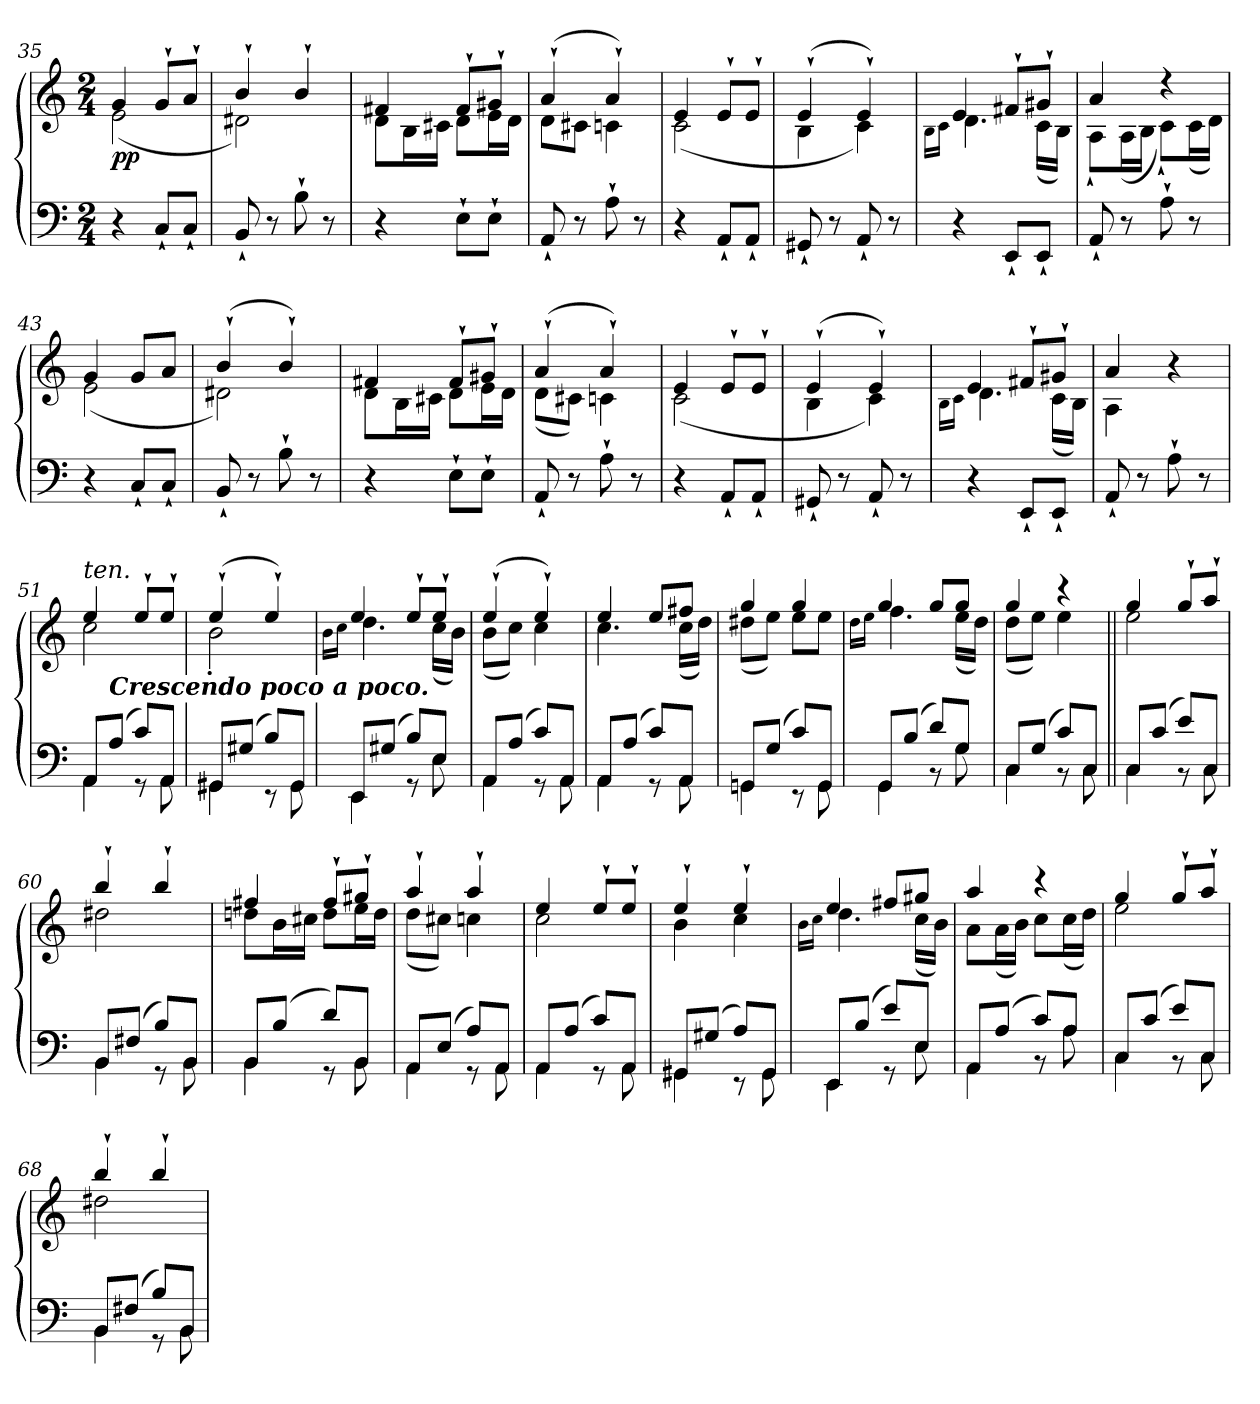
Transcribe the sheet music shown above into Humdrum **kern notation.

**kern	**kern	**dynam
*part1	*part1	*part1
*staff2	*staff1	*staff1/2
*clefF4	*clefG2	*
*k[]	*k[]	*
*M2/4	*M2/4	*
=35	=35	=35
*	*^	*
!	!	!	!LO:DY:b
4r	4g/	(<2e\	pp
8C`/L	8g`/L	.	.
8C`/J	8a`/J	.	.
=36	=36	=36	=36
8BB`/	4b`/	2d#X\)	.
8r	.	.	.
8B`\	4b`/	.	.
8r	.	.	.
=37	=37	=37	=37
4r	4f#X/	8d\L	.
.	.	16B\L	.
.	.	16c#X\JJ	.
8E`\L	8f#`/L	8d\L	.
8E`\J	8g#X`/J	16e\L	.
.	.	16d\JJ	.
=38	=38	=38	=38
8AA`/	(>4a`/	8d\L	.
8r	.	8c#X\J	.
8A`\	4a`/)	4cn\	.
8r	.	.	.
=39	=39	=39	=39
4r	4e/	(<2c\	.
8AA`/L	8e`/L	.	.
8AA`/J	8e`/J	.	.
=40	=40	=40	=40
8GG#X`/	(>4e`/	4B\	.
8r	.	.	.
8AA`/	4e`/)	4c\)	.
8r	.	.	.
=41	=41	=41	=41
.	.	16qqB\LL	.
.	.	16qqc\JJ	.
4r	4e/	4.d\	.
8EE`/L	8f#X`/L	.	.
8EE`/J	8g#X`/J	(<16c\LL	.
.	.	16B\JJ)	.
=42	=42	=42	=42
8AA`/	4a/	8A`\L	.
8r	.	(>16A\L	.
.	.	16B\JJ	.
8A`\	4r	8c`\L)	.
8r	.	(>16c\L	.
.	.	16d\JJ)	.
=43	=43	=43	=43
4r	4g/	(<2e\	.
8C`/L	8g/L	.	.
8C`/J	8a/J	.	.
=44	=44	=44	=44
8BB`/	(>4b`/	2d#X\)	.
8r	.	.	.
8B`\	4b`/)	.	.
8r	.	.	.
=45	=45	=45	=45
4r	4f#X/	8d\L	.
.	.	16B\L	.
.	.	16c#X\JJ	.
8E`\L	8f#`/L	8d\L	.
8E`\J	8g#X`/J	16e\L	.
.	.	16d\JJ	.
=46	=46	=46	=46
8AA`/	(>4a`/	(<8d\L	.
8r	.	8c#X\J)	.
8A`\	4a`/)	4cn\	.
8r	.	.	.
=47	=47	=47	=47
4r	4e/	(<2c\	.
8AA`/L	8e`/L	.	.
8AA`/J	8e`/J	.	.
=48	=48	=48	=48
8GG#X`/	(>4e`/	4B\	.
8r	.	.	.
8AA`/	4e`/)	4c\)	.
8r	.	.	.
=49	=49	=49	=49
.	.	16qqB\LL	.
.	.	16qqc\JJ	.
4r	4e/	4.d\	.
8EE`/L	8f#X`/L	.	.
8EE`/J	8g#X`/J	(<16c\LL	.
.	.	16B\JJ)	.
=50	=50	=50	=50
8AA`/	4a/	4A\	.
8r	.	.	.
8A`\	4r	4ryy	.
8r	.	.	.
=51	=51	=51	=51
*^	*	*	*
!	!	!LO:TX:a:i:t=ten.	!	!
8AA/L	4AA\	4ee/	2cc\	.
!LO:TX:a:Bi:t=Crescendo poco a poco.	!	!	!	!
(<8A/J	.	.	.	.
8c/L)	8r	8ee`/L	.	.
8AA/J	8AA\	8ee`/J	.	.
=52	=52	=52	=52	=52
8GG#X/L	4GG#\	(>4ee`/	2b'\	.
(<8G#X/J	.	.	.	.
8B/L)	8r	4ee`/)	.	.
8GG#/J	8GG#\	.	.	.
=53	=53	=53	=53	=53
.	.	.	16qqb\LL	.
.	.	.	16qqcc\JJ	.
8EE/L	4EE\	4ee/	4.dd\	.
(<8G#X/J	.	.	.	.
8B/L)	8r	8ee`/L	.	.
8E/J	8E\	8ee`/J	(<16cc\LL	.
.	.	.	16b\JJ)	.
=54	=54	=54	=54	=54
8AA/L	4AA\	(>4ee`/	(<8b\L	.
(<8A/J	.	.	8cc\J)	.
8c/L)	8r	4ee`/)	4cc\	.
8AA/J	8AA\	.	.	.
=55	=55	=55	=55	=55
8AA/L	4AA\	4ee/	4.cc\	.
(<8A/J	.	.	.	.
8c/L)	8r	8ee/L	.	.
8AA/J	8AA\	8ff#X/J	(>16cc\LL	.
.	.	.	16dd\JJ)	.
=56	=56	=56	=56	=56
8GGn/L	4GG\	4gg/	(>8dd#X\L	.
(<8G/J	.	.	8ee\J)	.
8c/L)	8r	4gg/	8ee\L	.
8GG/J	8GG\	.	8ee\J	.
=57	=57	=57	=57	=57
.	.	.	16qqdd\LL	.
.	.	.	16qqee\JJ	.
8GG/L	4GG\	4gg/	4.ff\	.
(<8B/J	.	.	.	.
8d/L)	8r	8gg/L	.	.
8G/J	8G\	8gg/J	(>16ee\LL	.
.	.	.	16dd\JJ)	.
=58	=58	=58	=58	=58
8C/L	4C\	4gg/	(>8dd\L	.
(<8G/J	.	.	8ee\J)	.
8c/L)	8r	4r	4ee\	.
8C/J	8C\	.	.	.
=59||	=59||	=59||	=59||	=59||
8C/L	4C\	4gg/	2ee\	.
(<8c/J	.	.	.	.
8e/L)	8r	8gg`/L	.	.
8C/J	8C\	8aa`/J	.	.
=60	=60	=60	=60	=60
8BB/L	4BB\	4bb`/	2dd#X\	.
(<8F#X/J	.	.	.	.
8B/L)	8r	4bb`/	.	.
8BB/J	8BB\	.	.	.
=61	=61	=61	=61	=61
8BB/L	4BB\	4ff#X/	8ddn\L	.
(<8B/J	.	.	16b\L	.
.	.	.	16cc#X\JJ	.
8d/L)	8r	8ff#`/L	8dd\L	.
8BB/J	8BB\	8gg#X`/J	16ee\L	.
.	.	.	16dd\JJ	.
=62	=62	=62	=62	=62
8AA/L	4AA\	4aa`/	(>8dd\L	.
(<8E/J	.	.	8cc#X\J)	.
8A/L)	8r	4aa`/	4ccn\	.
8AA/J	8AA\	.	.	.
=63	=63	=63	=63	=63
8AA/L	4AA\	4ee/	2cc\	.
(<8A/J	.	.	.	.
8c/L)	8r	8ee`/L	.	.
8AA/J	8AA\	8ee`/J	.	.
=64	=64	=64	=64	=64
8GG#X/L	4GG#\	4ee`/	4b\	.
(<8G#X/J	.	.	.	.
8A/L)	8r	4ee`/	4cc\	.
8GG#/J	8GG#\	.	.	.
=65	=65	=65	=65	=65
.	.	.	16qqb\LL	.
.	.	.	16qqcc\JJ	.
8EE/L	4EE\	4ee/	4.dd\	.
(<8B/J	.	.	.	.
8e/L)	8r	8ff#X/L	.	.
8E/J	8E\	8gg#X/J	(>16cc\LL	.
.	.	.	16b\JJ)	.
=66	=66	=66	=66	=66
8AA/L	4AA\	4aa/	8a\L	.
(<8A/J	.	.	(>16a\L	.
.	.	.	16b\JJ)	.
8c/L)	8r	4r	8cc\L	.
8A/J	8A\	.	(>16cc\L	.
.	.	.	16dd\JJ)	.
=67	=67	=67	=67	=67
8C/L	4C\	4gg/	2ee\	.
(<8c/J	.	.	.	.
8e/L)	8r	8gg`/L	.	.
8C/J	8C\	8aa`/J	.	.
=68	=68	=68	=68	=68
8BB/L	4BB\	4bb`/	2dd#X\	.
(<8F#X/J	.	.	.	.
8B/L)	8r	4bb`/	.	.
8BB/J	8BB\	.	.	.
*v	*v	*	*	*
*	*v	*v	*
=	=	=
*-	*-	*-
